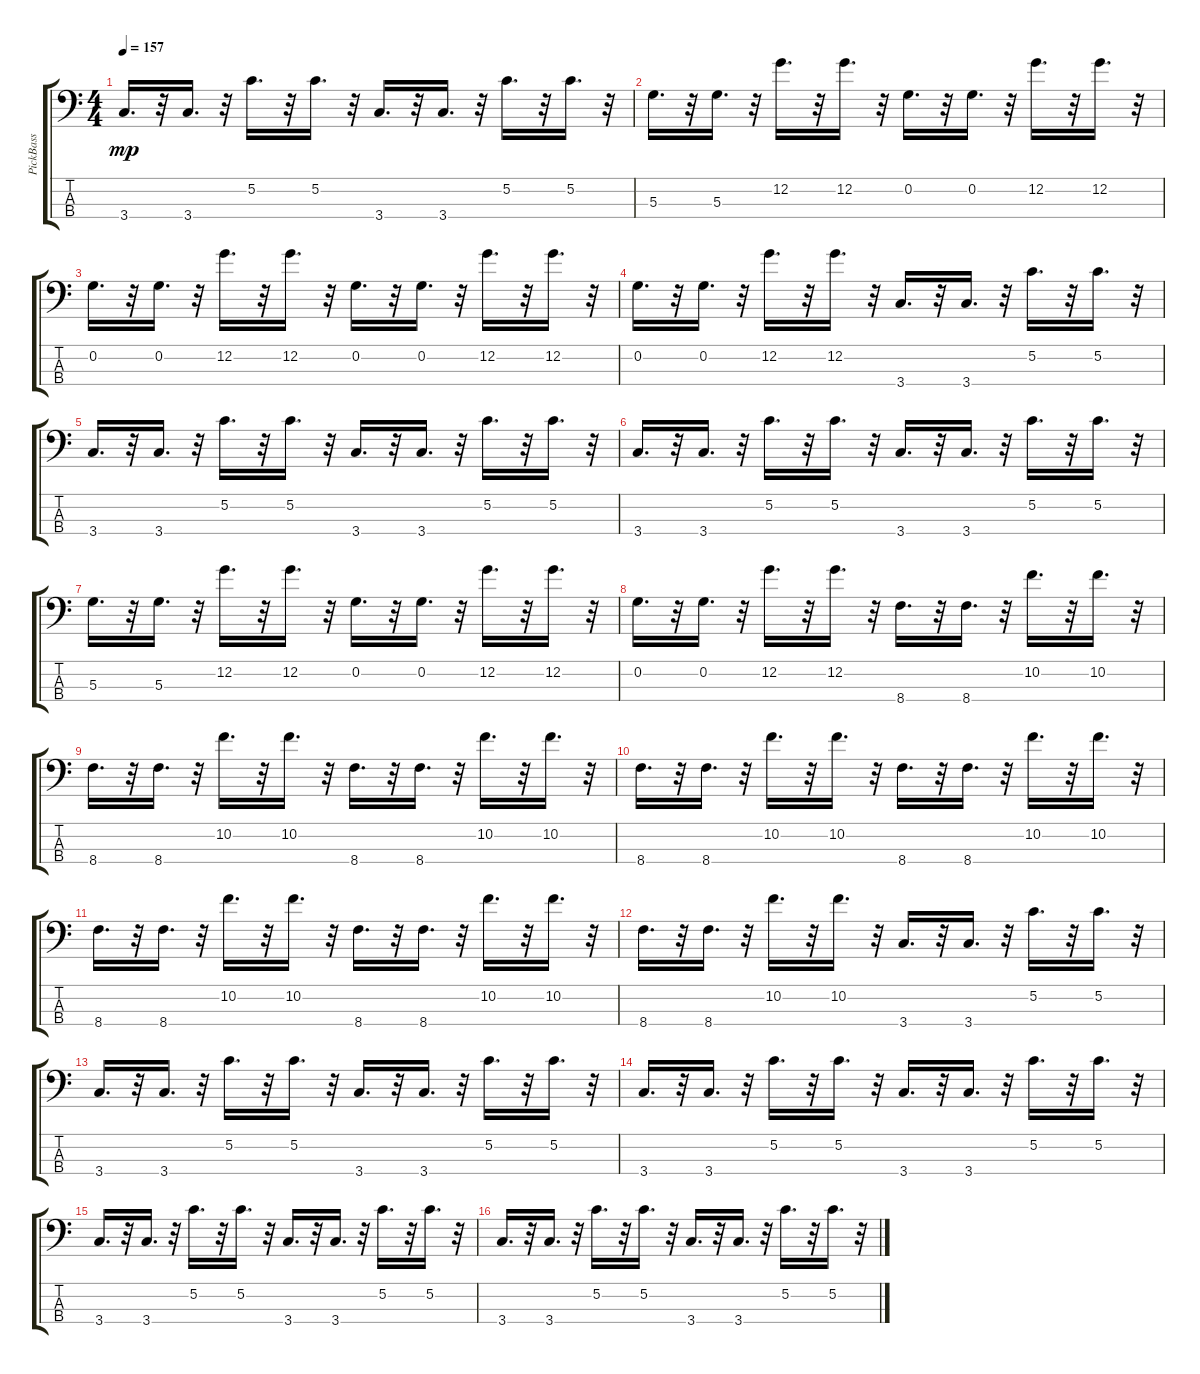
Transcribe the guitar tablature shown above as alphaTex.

\track ("PickBass            " "PickBass  ") {instrument electricbasspick}
\staff {score tabs}
\tuning (C-1 G2 D2 A1) {hide}
\ts (4 4)
\tempo 157
\clef f4
\ks c
3.4.16{d dy mp} r.32 3.4.16{d} r.32 5.2.16{d} r.32 5.2.16{d} r.32 3.4.16{d} r.32 3.4.16{d} r.32 5.2.16{d} r.32 5.2.16{d} r.32 |
5.3.16{d} r.32 5.3.16{d} r.32 12.2.16{d} r.32 12.2.16{d} r.32 0.2.16{d} r.32 0.2.16{d} r.32 12.2.16{d} r.32 12.2.16{d} r.32 |
0.2.16{d} r.32 0.2.16{d} r.32 12.2.16{d} r.32 12.2.16{d} r.32 0.2.16{d} r.32 0.2.16{d} r.32 12.2.16{d} r.32 12.2.16{d} r.32 |
0.2.16{d} r.32 0.2.16{d} r.32 12.2.16{d} r.32 12.2.16{d} r.32 3.4.16{d} r.32 3.4.16{d} r.32 5.2.16{d} r.32 5.2.16{d} r.32 |
3.4.16{d} r.32 3.4.16{d} r.32 5.2.16{d} r.32 5.2.16{d} r.32 3.4.16{d} r.32 3.4.16{d} r.32 5.2.16{d} r.32 5.2.16{d} r.32 |
3.4.16{d} r.32 3.4.16{d} r.32 5.2.16{d} r.32 5.2.16{d} r.32 3.4.16{d} r.32 3.4.16{d} r.32 5.2.16{d} r.32 5.2.16{d} r.32 |
5.3.16{d} r.32 5.3.16{d} r.32 12.2.16{d} r.32 12.2.16{d} r.32 0.2.16{d} r.32 0.2.16{d} r.32 12.2.16{d} r.32 12.2.16{d} r.32 |
0.2.16{d} r.32 0.2.16{d} r.32 12.2.16{d} r.32 12.2.16{d} r.32 8.4.16{d} r.32 8.4.16{d} r.32 10.2.16{d} r.32 10.2.16{d} r.32 |
8.4.16{d} r.32 8.4.16{d} r.32 10.2.16{d} r.32 10.2.16{d} r.32 8.4.16{d} r.32 8.4.16{d} r.32 10.2.16{d} r.32 10.2.16{d} r.32 |
8.4.16{d} r.32 8.4.16{d} r.32 10.2.16{d} r.32 10.2.16{d} r.32 8.4.16{d} r.32 8.4.16{d} r.32 10.2.16{d} r.32 10.2.16{d} r.32 |
8.4.16{d} r.32 8.4.16{d} r.32 10.2.16{d} r.32 10.2.16{d} r.32 8.4.16{d} r.32 8.4.16{d} r.32 10.2.16{d} r.32 10.2.16{d} r.32 |
8.4.16{d} r.32 8.4.16{d} r.32 10.2.16{d} r.32 10.2.16{d} r.32 3.4.16{d} r.32 3.4.16{d} r.32 5.2.16{d} r.32 5.2.16{d} r.32 |
3.4.16{d} r.32 3.4.16{d} r.32 5.2.16{d} r.32 5.2.16{d} r.32 3.4.16{d} r.32 3.4.16{d} r.32 5.2.16{d} r.32 5.2.16{d} r.32 |
3.4.16{d} r.32 3.4.16{d} r.32 5.2.16{d} r.32 5.2.16{d} r.32 3.4.16{d} r.32 3.4.16{d} r.32 5.2.16{d} r.32 5.2.16{d} r.32 |
3.4.16{d} r.32 3.4.16{d} r.32 5.2.16{d} r.32 5.2.16{d} r.32 3.4.16{d} r.32 3.4.16{d} r.32 5.2.16{d} r.32 5.2.16{d} r.32 |
3.4.16{d} r.32 3.4.16{d} r.32 5.2.16{d} r.32 5.2.16{d} r.32 3.4.16{d} r.32 3.4.16{d} r.32 5.2.16{d} r.32 5.2.16{d} r.32
